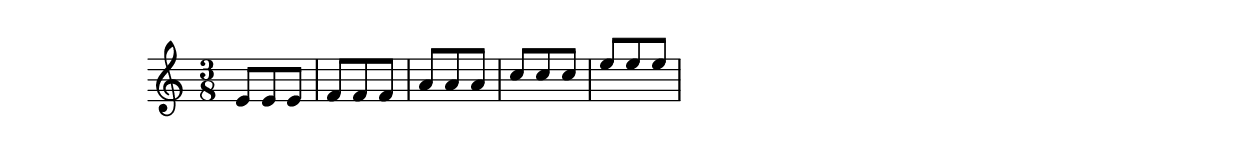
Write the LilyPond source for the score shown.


\version "1.9.4"
\header {

texidoc = "Upstem notes before a barline are printed with some extra
space. This is an optical correction similar to juxtaposed stems.
"

}

sd = \property Voice.Stem \set #'direction = #-1
su = \property Voice.Stem \set #'direction = #1
\score { \notes\relative e'
{

%\property Staff.StaffSpacing \override #'stem-spacing-correction = #0.5
%\property Staff.NoteSpacing \override #'stem-spacing-correction = #0.5

\time 3/8
\su
e8 e e
f f f
a a a
c c c
e e e
}
\paper { raggedright = ##t}
}

